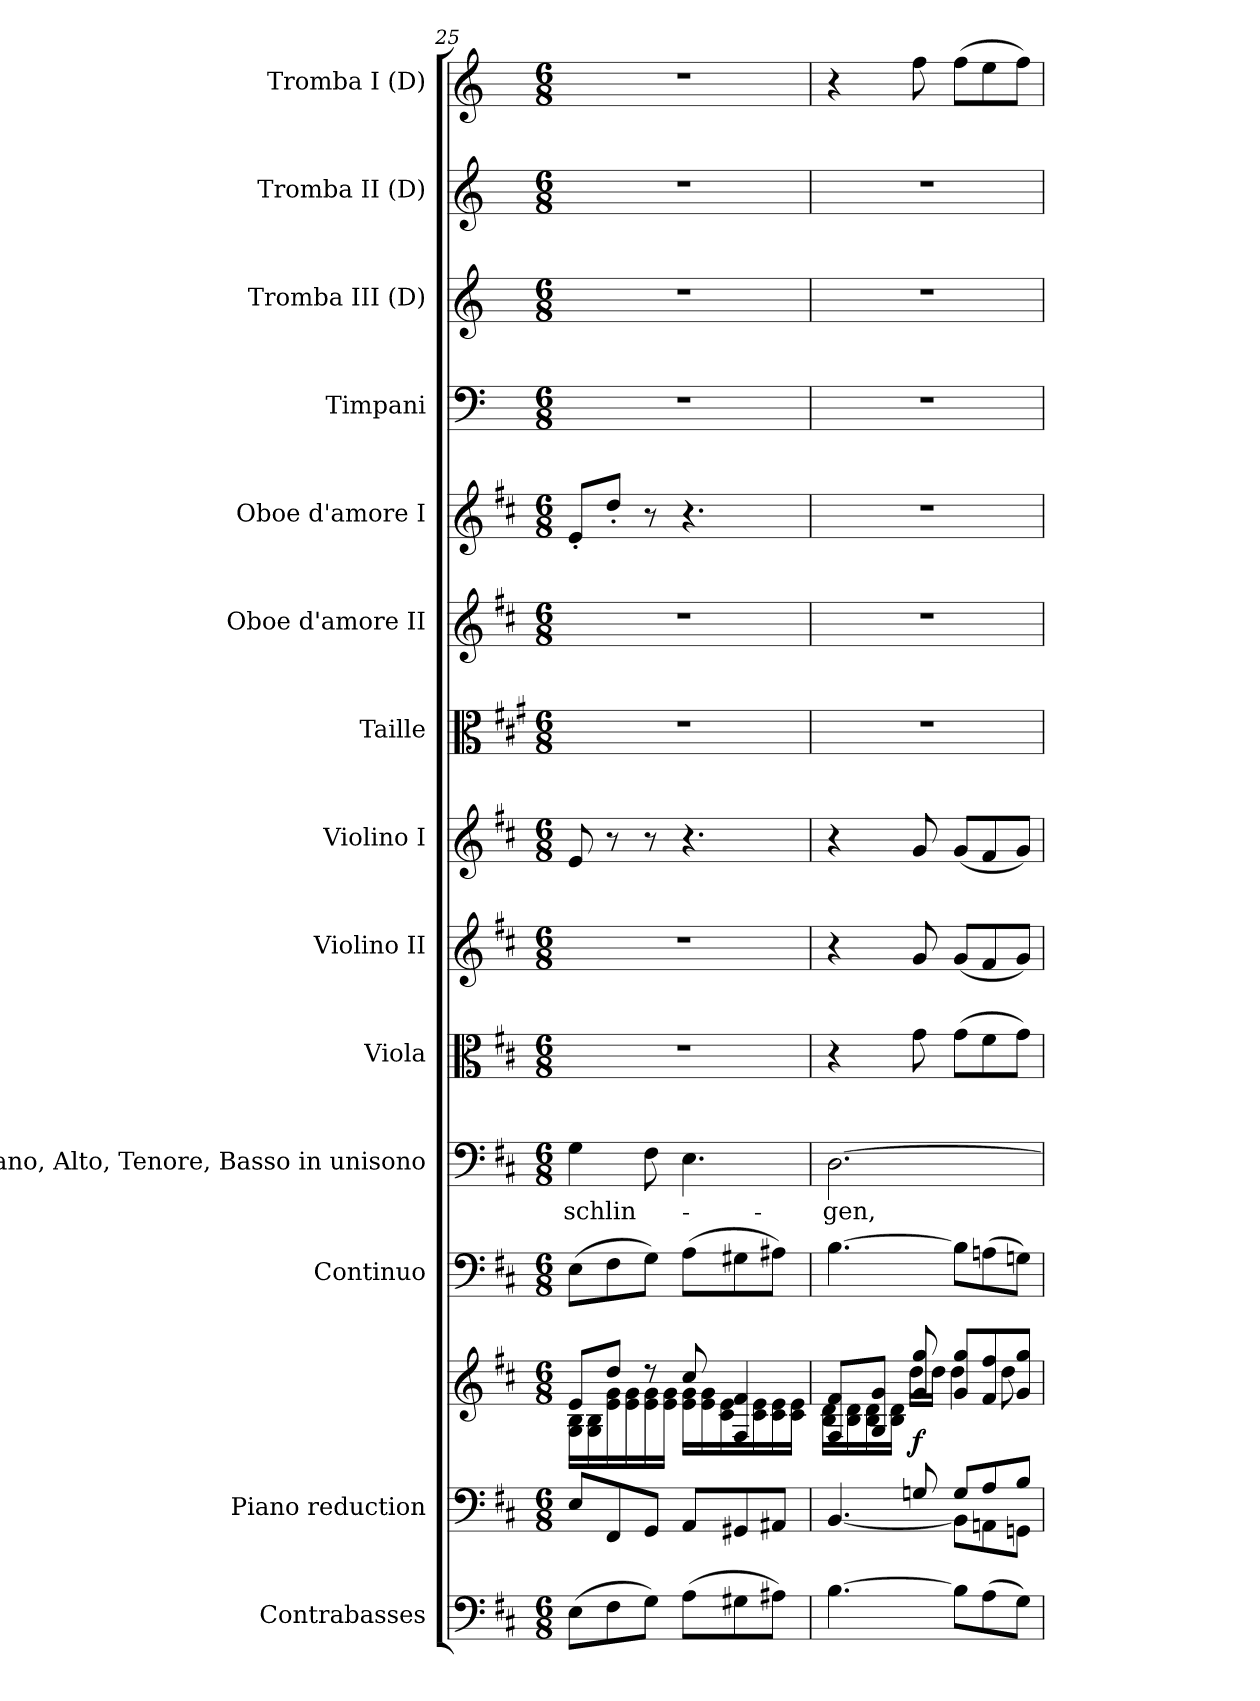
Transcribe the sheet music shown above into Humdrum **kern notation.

**kern	**kern	**kern	**dynam	**kern	**kern	**text	**kern	**kern	**kern	**kern	**kern	**kern	**kern	**kern	**kern	**kern
*part14	*part13	*part13	*part13	*part12	*part11	*part11	*part10	*part9	*part8	*part7	*part6	*part5	*part4	*part3	*part2	*part1
*staff15	*staff14	*staff13	*staff13/14	*staff12	*staff11	*staff11	*staff10	*staff9	*staff8	*staff7	*staff6	*staff5	*staff4	*staff3	*staff2	*staff1
*I"Contrabasses	*I"Piano reduction	*	*	*I"Continuo	*I"Soprano, Alto, Tenore, Basso in unisono	*	*I"Viola	*I"Violino II	*I"Violino I	*I"Taille	*I"Oboe d'amore II	*I"Oboe d'amore I	*I"Timpani	*I"Tromba III (D)	*I"Tromba II (D)	*I"Tromba I (D)
*I'Cbs.	*I'Pno	*	*	*	*	*	*	*	*	*	*I'Ob	*I'Ob	*I'Timp	*	*	*
*clefF4	*clefF4	*clefG2	*	*clefF4	*clefF4	*	*clefC3	*clefG2	*clefG2	*clefC3	*clefG2	*clefG2	*clefF4	*clefG2	*clefG2	*clefG2
*ITrd7c12	*	*	*	*	*	*	*	*	*	*ITrd4c7	*	*	*	*ITrd-1c-2	*ITrd-1c-2	*ITrd-1c-2
*k[f#c#]	*k[f#c#]	*k[f#c#]	*	*k[f#c#]	*k[f#c#]	*	*k[f#c#]	*k[f#c#]	*k[f#c#]	*k[f#c#]	*k[f#c#]	*k[f#c#]	*k[]	*k[f#c#]	*k[f#c#]	*k[f#c#]
*M6/8	*M6/8	*M6/8	*	*M6/8	*M6/8	*	*M6/8	*M6/8	*M6/8	*M6/8	*M6/8	*M6/8	*M6/8	*M6/8	*M6/8	*M6/8
=25	=25	=25	=25	=25	=25	=25	=25	=25	=25	=25	=25	=25	=25	=25	=25	=25
*	*	*^	*	*	*	*	*	*	*	*	*	*	*	*	*	*
!	!	!	!	!	!	!	!LO:LY:b	!	!	!	!	!	!	!	!	!	!
(>8EE\L	8E/L	8e/L	16G\ 16B\LL	.	(>8E\L	4G\	-schlin-	2.r	2.r	8e/	2.r	2.r	8e'/L	2.r	2.r	2.r	2.r
.	.	.	16G\ 16B\	.	.	.	.	.	.	.	.	.	.	.	.	.	.
8FF#\	8FF#/	8dd/J	16e\ 16g\	.	8F#\	.	.	.	.	8r	.	.	8dd'/J	.	.	.	.
.	.	.	16e\ 16g\	.	.	.	.	.	.	.	.	.	.	.	.	.	.
8GG\J)	8GG/J	8r	16e\ 16g\	.	8G\J)	8F#\	.	.	.	8r	.	.	8r	.	.	.	.
.	.	.	16e\ 16g\JJ	.	.	.	.	.	.	.	.	.	.	.	.	.	.
(>8AA\L	8AA/L	8cc#/	16e\ 16g\LL	.	(>8A\L	4.E\	.	.	.	4.r	.	.	4.r	.	.	.	.
.	.	.	16e\ 16g\	.	.	.	.	.	.	.	.	.	.	.	.	.	.
8GG#X\	8GG#X/	4F#/ 4f#/	16c#\ 16e\	.	8G#X\	.	.	.	.	.	.	.	.	.	.	.	.
.	.	.	16c#\ 16e\	.	.	.	.	.	.	.	.	.	.	.	.	.	.
8AA#X\J)	8AA#X/J	.	16c#\ 16e\	.	8A#X\J)	.	.	.	.	.	.	.	.	.	.	.	.
.	.	.	16c#\ 16e\JJ	.	.	.	.	.	.	.	.	.	.	.	.	.	.
=26	=26	=26	=26	=26	=26	=26	=26	=26	=26	=26	=26	=26	=26	=26	=26	=26	=26
*	*^	*	*	*	*	*	*	*	*	*	*	*	*	*	*	*	*
!	!	!	!	!	!	!	!	!LO:LY:b	!	!	!	!	!	!	!	!	!	!
[4.BB\	4ryy	[4.BB/	8F#/ 8f#/L	16B\ 16d\LL	.	[4.B\	[2.D\	-gen,	4r	4r	4r	2.r	2.r	2.r	2.r	2.r	2.r	4r
.	.	.	.	16B\ 16d\	.	.	.	.	.	.	.	.	.	.	.	.	.	.
.	.	.	8G/ 8g/J	16B\ 16d\	.	.	.	.	.	.	.	.	.	.	.	.	.	.
.	.	.	.	16B\ 16d\JJ	.	.	.	.	.	.	.	.	.	.	.	.	.	.
!	!	!	!	!	!LO:DY:b	!	!	!	!	!	!	!	!	!	!	!	!	!
.	8Gn/	.	8g/ 8gg/	16dd\LL	f	.	.	.	8g\	8g/	8g/	.	.	.	.	.	.	8gg\
.	.	.	.	16dd\JJ	.	.	.	.	.	.	.	.	.	.	.	.	.	.
8BB\L]	8G/L	8BB\L]	8g/ 8gg/L	4dd\	.	8B\L]	.	.	(>8g\L	(<8g/L	(<8g/L	.	.	.	.	.	.	(>8gg\L
(>8AA\	8A/	8AAn\	8f#/ 8ff#/	.	.	(>8An\	.	.	8f#\	8f#/	8f#/	.	.	.	.	.	.	8ff#\
8GG\J)	8B/J	8GGn\J	8g/ 8gg/J	8dd\	.	8Gn\J)	.	.	8g\J)	8g/J)	8g/J)	.	.	.	.	.	.	8gg\J)
*	*v	*v	*	*	*	*	*	*	*	*	*	*	*	*	*	*	*	*
*	*	*v	*v	*	*	*	*	*	*	*	*	*	*	*	*	*	*
=	=	=	=	=	=	=	=	=	=	=	=	=	=	=	=	=
*-	*-	*-	*-	*-	*-	*-	*-	*-	*-	*-	*-	*-	*-	*-	*-	*-
